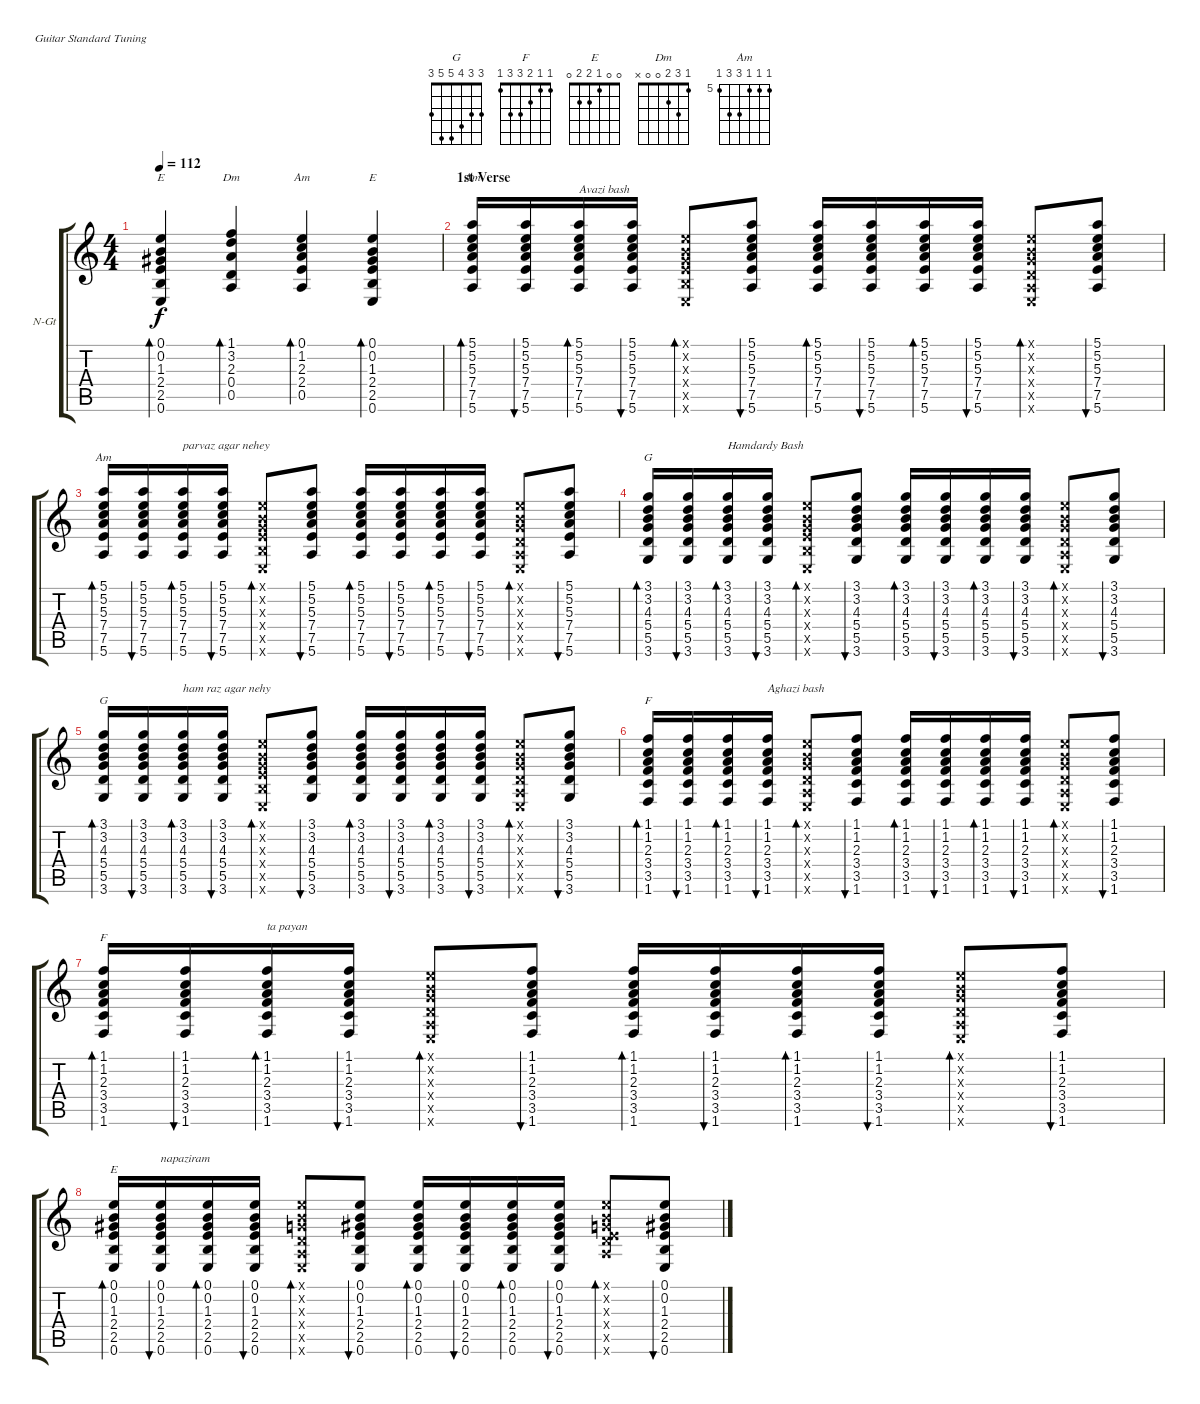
\bracketExtendMode groupsimilarinstruments
\firstSystemTrackNameOrientation horizontal
\otherSystemsTrackNameOrientation horizontal
\track ("Faramarz - Guitar Rythm" "N-Gt") {instrument acousticguitarnylon}
\staff {score tabs}
\tuning (E4 B3 G3 D3 A2 E2)
\chord ("G" 3 3 4 5 5 3)
\chord ("F" 1 1 2 3 3 1)
\chord ("E" 0 0 1 2 2 0)
\chord ("Dm" 1 3 2 0 0 x)
\chord ("Am" 0 1 2 2 0 x)
\chord ("Am" 5 5 5 7 7 5) {firstfret 5}
\ts (4 4)
\tempo 112
\clef g2
\ks c
(0.1 0.2 1.3 2.4 2.5 0.6).4{bd 120 ch "E" dy f} (1.1 3.2 2.3 0.4 0.5).4{bd 120 ch "Dm"} (0.1 1.2 2.3 2.4 0.5).4{bd 120 ch "Am"} (0.1 0.2 1.3 2.4 2.5 0.6).4{bd 120 ch "E"} |
\section ("" "1st Verse")
(5.1 5.2 5.3 7.4 7.5 5.6).16{bd 30 ch "Am"} (5.1 5.2 5.3 7.4 7.5 5.6).16{bu 30} (5.1 5.2 5.3 7.4 7.5 5.6).16{bd 30 txt "Avazi bash"} (5.1 5.2 5.3 7.4 7.5 5.6).16{bu 30} (0.1{x} 0.2{x} 0.3{x} 2.4{x} 2.5{x} 0.6{x}).8{bd 30} (5.1 5.2 5.3 7.4 7.5 5.6).8{bu 30} (5.1 5.2 5.3 7.4 7.5 5.6).16{bd 30} (5.1 5.2 5.3 7.4 7.5 5.6).16{bu 30} (5.1 5.2 5.3 7.4 7.5 5.6).16{bd 30} (5.1 5.2 5.3 7.4 7.5 5.6).16{bu 30} (0.1{x} 0.2{x} 0.3{x} 0.4{x} 0.5{x} 0.6{x}).8{bd 30} (5.1 5.2 5.3 7.4 7.5 5.6).8{bu 30} |
(5.1 5.2 5.3 7.4 7.5 5.6).16{bd 30 ch "Am"} (5.1 5.2 5.3 7.4 7.5 5.6).16{bu 30} (5.1 5.2 5.3 7.4 7.5 5.6).16{bd 30 txt "parvaz agar nehey"} (5.1 5.2 5.3 7.4 7.5 5.6).16{bu 30} (0.1{x} 0.2{x} 0.3{x} 2.4{x} 2.5{x} 0.6{x}).8{bd 30} (5.1 5.2 5.3 7.4 7.5 5.6).8{bu 30} (5.1 5.2 5.3 7.4 7.5 5.6).16{bd 30} (5.1 5.2 5.3 7.4 7.5 5.6).16{bu 30} (5.1 5.2 5.3 7.4 7.5 5.6).16{bd 30} (5.1 5.2 5.3 7.4 7.5 5.6).16{bu 30} (0.1{x} 0.2{x} 0.3{x} 0.4{x} 0.5{x} 0.6{x}).8{bd 30} (5.1 5.2 5.3 7.4 7.5 5.6).8{bu 30} |
(3.1 3.2 4.3 5.4 5.5 3.6).16{bd 30 ch "G"} (3.1 3.2 4.3 5.4 5.5 3.6).16{bu 30} (3.1 3.2 4.3 5.4 5.5 3.6).16{bd 30 txt "Hamdardy Bash"} (3.1 3.2 4.3 5.4 5.5 3.6).16{bu 30} (0.1{x} 0.2{x} 0.3{x} 2.4{x} 2.5{x} 0.6{x}).8{bd 30} (3.1 3.2 4.3 5.4 5.5 3.6).8{bu 30} (3.1 3.2 4.3 5.4 5.5 3.6).16{bd 30} (3.1 3.2 4.3 5.4 5.5 3.6).16{bu 30} (3.1 3.2 4.3 5.4 5.5 3.6).16{bd 30} (3.1 3.2 4.3 5.4 5.5 3.6).16{bu 30} (0.1{x} 0.2{x} 0.3{x} 0.4{x} 0.5{x} 0.6{x}).8{bd 30} (3.1 3.2 4.3 5.4 5.5 3.6).8{bu 30} |
(3.1 3.2 4.3 5.4 5.5 3.6).16{bd 30 ch "G"} (3.1 3.2 4.3 5.4 5.5 3.6).16{bu 30} (3.1 3.2 4.3 5.4 5.5 3.6).16{bd 30 txt "ham raz agar nehy"} (3.1 3.2 4.3 5.4 5.5 3.6).16{bu 30} (0.1{x} 0.2{x} 0.3{x} 2.4{x} 2.5{x} 0.6{x}).8{bd 30} (3.1 3.2 4.3 5.4 5.5 3.6).8{bu 30} (3.1 3.2 4.3 5.4 5.5 3.6).16{bd 30} (3.1 3.2 4.3 5.4 5.5 3.6).16{bu 30} (3.1 3.2 4.3 5.4 5.5 3.6).16{bd 30} (3.1 3.2 4.3 5.4 5.5 3.6).16{bu 30} (0.1{x} 0.2{x} 0.3{x} 0.4{x} 0.5{x} 0.6{x}).8{bd 30} (3.1 3.2 4.3 5.4 5.5 3.6).8{bu 30} |
(1.1 1.2 2.3 3.4 3.5 1.6).16{bd 30 ch "F"} (1.1 1.2 2.3 3.4 3.5 1.6).16{bu 30} (1.1 1.2 2.3 3.4 3.5 1.6).16{bd 30} (1.1 1.2 2.3 3.4 3.5 1.6).16{bu 30 txt "Aghazi bash"} (0.1{x} 0.2{x} 0.3{x} 0.4{x} 0.5{x} 0.6{x}).8{bd 30} (1.1 1.2 2.3 3.4 3.5 1.6).8{bu 30} (1.1 1.2 2.3 3.4 3.5 1.6).16{bd 30} (1.1 1.2 2.3 3.4 3.5 1.6).16{bu 30} (1.1 1.2 2.3 3.4 3.5 1.6).16{bd 30} (1.1 1.2 2.3 3.4 3.5 1.6).16{bu 30} (0.1{x} 0.2{x} 0.3{x} 0.4{x} 0.5{x} 0.6{x}).8{bd 30} (1.1 1.2 2.3 3.4 3.5 1.6).8{bu 30} |
(1.1 1.2 2.3 3.4 3.5 1.6).16{bd 30 ch "F"} (1.1 1.2 2.3 3.4 3.5 1.6).16{bu 30} (1.1 1.2 2.3 3.4 3.5 1.6).16{bd 30 txt "ta payan"} (1.1 1.2 2.3 3.4 3.5 1.6).16{bu 30} (0.1{x} 0.2{x} 0.3{x} 0.4{x} 0.5{x} 0.6{x}).8{bd 30} (1.1 1.2 2.3 3.4 3.5 1.6).8{bu 30} (1.1 1.2 2.3 3.4 3.5 1.6).16{bd 30} (1.1 1.2 2.3 3.4 3.5 1.6).16{bu 30} (1.1 1.2 2.3 3.4 3.5 1.6).16{bd 30} (1.1 1.2 2.3 3.4 3.5 1.6).16{bu 30} (0.1{x} 0.2{x} 0.3{x} 0.4{x} 0.5{x} 0.6{x}).8{bd 30} (1.1 1.2 2.3 3.4 3.5 1.6).8{bu 30} |
(0.1 0.2 1.3 2.4 2.5 0.6).16{bd 30 ch "E"} (0.1 0.2 1.3 2.4 2.5 0.6).16{bu 30 txt "napaziram"} (0.1 0.2 1.3 2.4 2.5 0.6).16{bd 30} (0.1 0.2 1.3 2.4 2.5 0.6).16{bu 30} (0.1{x} 0.2{x} 0.3{x} 0.4{x} 0.5{x} 0.6{x}).8{bd 30} (0.1 0.2 1.3 2.4 2.5 0.6).8{bu 30} (0.1 0.2 1.3 2.4 2.5 0.6).16{bd 30} (0.1 0.2 1.3 2.4 2.5 0.6).16{bu 30} (0.1 0.2 1.3 2.4 2.5 0.6).16{bd 30} (0.1 0.2 1.3 2.4 2.5 0.6).16{bu 30} (0.1{x} 0.2{x} 0.3{x} 0.4{x} 0.5{x} 12.6{x}).8{bd 30} (0.1 0.2 1.3 2.4 2.5 0.6).8{bu 30}
